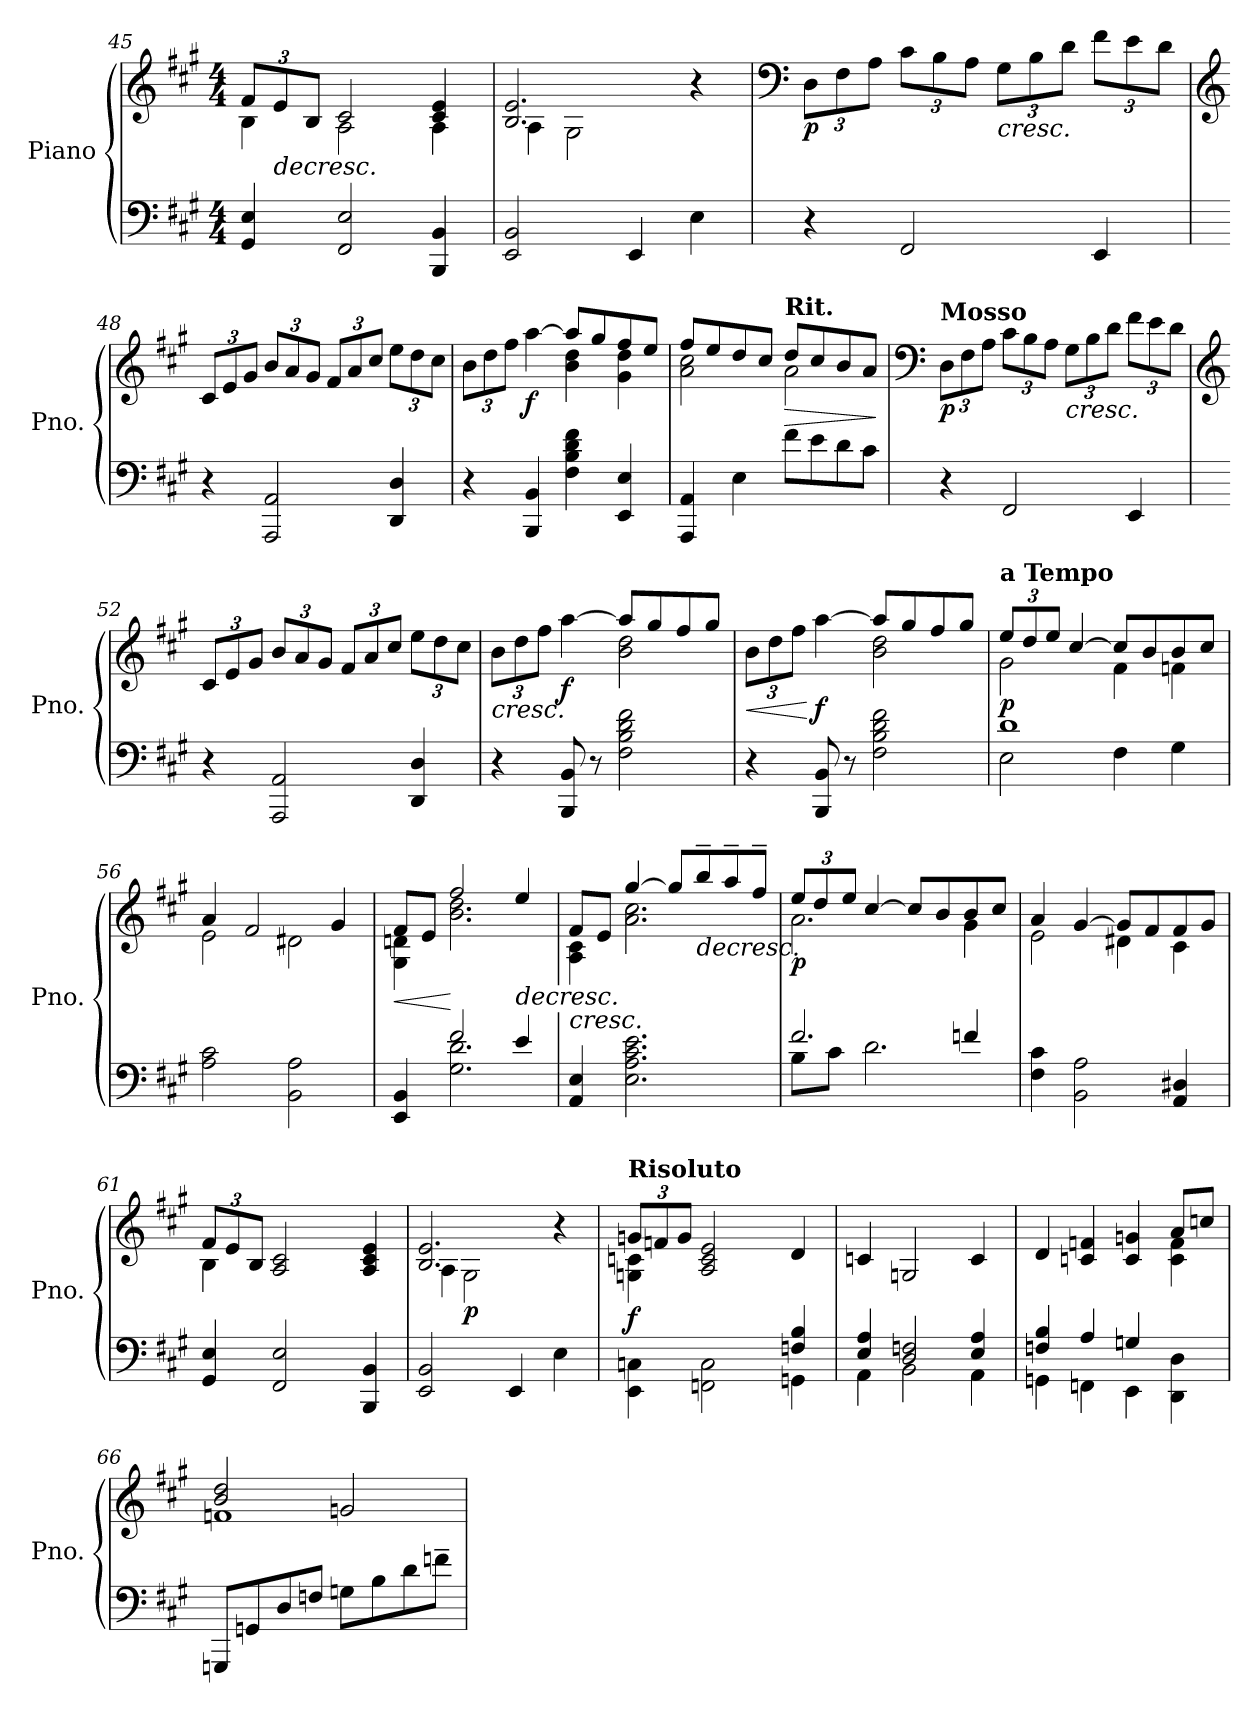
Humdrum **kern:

**kern	**kern	**dynam
*part1	*part1	*part1
*staff2	*staff1	*staff1/2
*I"Piano	*	*
*I'Pno.	*	*
*clefF4	*clefG2	*
*k[f#c#g#]	*k[f#c#g#]	*
*M4/4	*M4/4	*
*	*Xbrackettup	*
=45	=45	=45
*	*^	*
4GG#/ 4E/	12f#/L	4B\	.
!	!	!	!LO:HP:b
.	12e/	.	>
.	12B/J	.	.
2FF#/ 2E/	2c#/	2A\	.
4BBB/ 4BB/	4c#/ 4e/	4A\	.
=46	=46	=46	=46
2EE/ 2BB/	2.B/ 2.e/	4A\	.
.	.	2G#\	.
4EE/	.	.	.
4E\	4r	4ryy	.
*	*v	*v	*
=47	=47	=47
*	*clefF4	*
*	*^	*
!	!LO:TX:a:B:t=Mosso	!	!
!	!	!	!LO:DY:b
*	*v	*v	*
4r	12D\L	p
.	12F#\	.
.	12A\J	.
2FF#/	12c#\L	.
.	12B\	.
.	12A\J	.
!	!LO:TX:b:i:t=cresc.	!
.	12G#\L	.
.	12B\	.
.	12d\J	.
4EE/	12f#\L	.
.	12e\	.
.	12d\J	.
!!LO:LB:g=z
=48	=48	=48
*	*clefG2	*
4r	12c#/L	.
.	12e/	.
.	12g#/J	.
2AAA/ 2AA/	12b/L	.
.	12a/	.
.	12g#/J	.
.	12f#/L	.
.	12a/	.
.	12cc#/J	.
4DD/ 4D/	12ee\L	.
.	12dd\	.
.	12cc#\J	.
=49	=49	=49
*	*^	*
4r	12b\L	2ryy	.
.	12dd\	.	.
.	12ff#\J	.	.
!	!	!	!LO:DY:b
4BBB/ 4BB/	[4aa\	.	f
4F#\ 4B\ 4d\ 4f#\	8aa/L]	4b\ 4dd\	.
.	8gg#/	.	.
4EE/ 4E/	8ff#/	4g#\ 4dd\	.
.	8ee/J	.	.
=50	=50	=50	=50
4AAA/ 4AA/	8ff#/L	2a\ 2cc#\	.
.	8ee/	.	.
4E\	8dd/	.	.
.	8cc#/J	.	.
!	!LO:TX:a:B:t=Rit.	!	!
!	!	!	!LO:HP:b
8f#\L	8dd/L	2a\	>
8e\	8cc#/	.	.
8d\	8b/	.	.
8c#\J	8a/J	.	.
*	*v	*v	*
.	.	]
=51	=51	=51
*	*clefF4	*
!	!LO:TX:a:B:t=Mosso	!
!	!	!LO:DY:b
4r	12D\L	p
.	12F#\	.
.	12A\J	.
2FF#/	12c#\L	.
.	12B\	.
.	12A\J	.
!	!LO:TX:b:i:t=cresc.	!
.	12G#\L	.
.	12B\	.
.	12d\J	.
4EE/	12f#\L	.
.	12e\	.
.	12d\J	.
!!LO:LB:g=z
=52	=52	=52
*	*clefG2	*
4r	12c#/L	.
.	12e/	.
.	12g#/J	.
2AAA/ 2AA/	12b/L	.
.	12a/	.
.	12g#/J	.
.	12f#/L	.
.	12a/	.
.	12cc#/J	.
4DD/ 4D/	12ee\L	.
.	12dd\	.
.	12cc#\J	.
=53	=53	=53
!	!	!LO:HP:b
*	*^	*
4r	12b\L	2ryy	<
.	12dd\	.	.
.	12ff#\J	.	.
!	!	!	!LO:DY:n=1:b
8BBB/ 8BB/	[4aa\	.	] f
8r	.	.	.
2F#\ 2B\ 2d\ 2f#\	8aa/L]	2b\ 2dd\	.
.	8gg#/	.	.
.	8ff#/	.	.
.	8gg#/J	.	.
=54	=54	=54	=54
!	!	!	!LO:HP:b
4r	12b\L	2ryy	<
.	12dd\	.	.
.	12ff#\J	.	.
!	!	!	!LO:DY:n=1:b
8BBB/ 8BB/	[4aa\	.	[ f
8r	.	.	.
2F#\ 2B\ 2d\ 2f#\	8aa/L]	2b\ 2dd\	.
.	8gg#/	.	.
.	8ff#/	.	.
.	8gg#/J	.	.
=55	=55	=55	=55
*^	*	*	*
!	!	!LO:TX:a:B:t=a Tempo	!	!
!	!	!	!	!LO:DY:b
1d	2E\	12ee/L	2g#\	p
.	.	12dd/	.	.
.	.	12ee/J	.	.
.	.	[4cc#/	.	.
.	4F#\	8cc#/L]	4f#\	.
.	.	8b/	.	.
.	4G#\	8b/	4fn\	.
.	.	8cc#/J	.	.
*v	*v	*	*	*
=56	=56	=56	=56
2A\ 2c#\	4a/	2e\	.
.	2f#/	.	.
2BB\ 2A\	.	2d#X\	.
.	4g#/	.	.
!!LO:LB:g=z	!!
=57	=57	=57	=57
*^	*	*	*
!	!	!	!	!LO:HP:b
4EE/ 4BB/	4ryy	8f#/L	4G#\ 4dn\	<
.	.	8e/J	.	.
2f#/	2.G#\ 2.d\	2ff#/	2.b\ 2.dd\	[
!	!	!	!	!LO:HP:b
4e/	.	4ee/	.	>
*v	*v	*	*	*
*	*v	*v	*
.	.	[
=58	=58	=58
!	!	!LO:HP:b
*	*^	*
4AA/ 4E/	8f#/L	4A\ 4c#\	<
.	8e/J	.	.
2.E\ 2.A\ 2.c#\ 2.e\	[4gg#/	2.a\ 2.cc#\	.
.	8gg#/L]	.	]
!	!	!	!LO:HP:b
.	8bb~/	.	>
.	8aa~/	.	.
.	8ff#~/J	.	.
*	*v	*v	*
.	.	[
=59	=59	=59
*^	*^	*
!	!	!	!	!LO:DY:b
2.f#/	8B\L	12ee/L	2.a\	p
.	.	12dd/	.	.
.	8c#\J	.	.	.
.	.	12ee/J	.	.
.	2.d\	[4cc#/	.	.
.	.	8cc#/L]	.	.
.	.	8b/	.	.
4fn/	.	8b/	4g#\	.
.	.	8cc#/J	.	.
*v	*v	*	*	*
=60	=60	=60	=60
4F#\ 4c#\	4a/	2e\	.
2BB\ 2A\	[4g#/	.	.
.	8g#/L]	4d#X\	.
.	8f#/	.	.
4AA/ 4D#X/	8f#/	4c#\	.
.	8g#/J	.	.
=61	=61	=61	=61
4GG#/ 4E/	12f#/L	4B\	.
.	12e/	.	.
.	12B/J	.	.
2FF#/ 2E/	2A/ 2c#/	4ryy	.
.	.	2ryy	.
4BBB/ 4BB/	4A/ 4c#/ 4e/	.	.
=62	=62	=62	=62
2EE/ 2BB/	2.B/ 2.e/	4A\	.
!	!	!	!LO:DY:b
.	.	2G#\	p
4EE/	.	.	.
4E\	4r	4ryy	.
!!LO:PB:g=z	!!
=63	=63	=63	=63
*^	*	*	*
!	!	!LO:TX:a:B:t=Risoluto	!	!
!	!	!	!	!LO:DY:b
4EE\ 4Cn\	2.ryy	12gn/L	4Gn\ 4cn\	f
.	.	12fn/	.	.
.	.	12g/J	.	.
2FFn\ 2C\	.	2A/ 2c/ 2e/	4ryy	.
.	.	.	2ryy	.
4Fn/ 4B/	4GGn\	4d/	.	.
*	*	*v	*v	*
=64	=64	=64	=64
4E/ 4A/	4AA\	4cn/	.
2D/ 2Fn/	2BB\	2Gn/	.
4E/ 4A/	4AA\	4c/	.
=65	=65	=65	=65
*	*	*^	*
4Fn/ 4B/	4GGn\	4d/	2.ryy	.
4A/	4FFn\	4cn/ 4fn/	.	.
4Gn/	4EE\	4c/ 4gn/	.	.
4ryy	4DD\ 4D\	8a/L	4c\ 4f\	.
.	.	8ccn/J	.	.
*v	*v	*	*	*
=66	=66	=66	=66
8GGGn/L	2b/ 2dd/	1fn	.
8GGn/	.	.	.
8D/	.	.	.
8Fn/J	.	.	.
8Gn\L	2gn/	.	.
8B\	.	.	.
8d\	.	.	.
8fn~\J	.	.	.
*	*v	*v	*
.	.	]
=	=	=
*-	*-	*-
